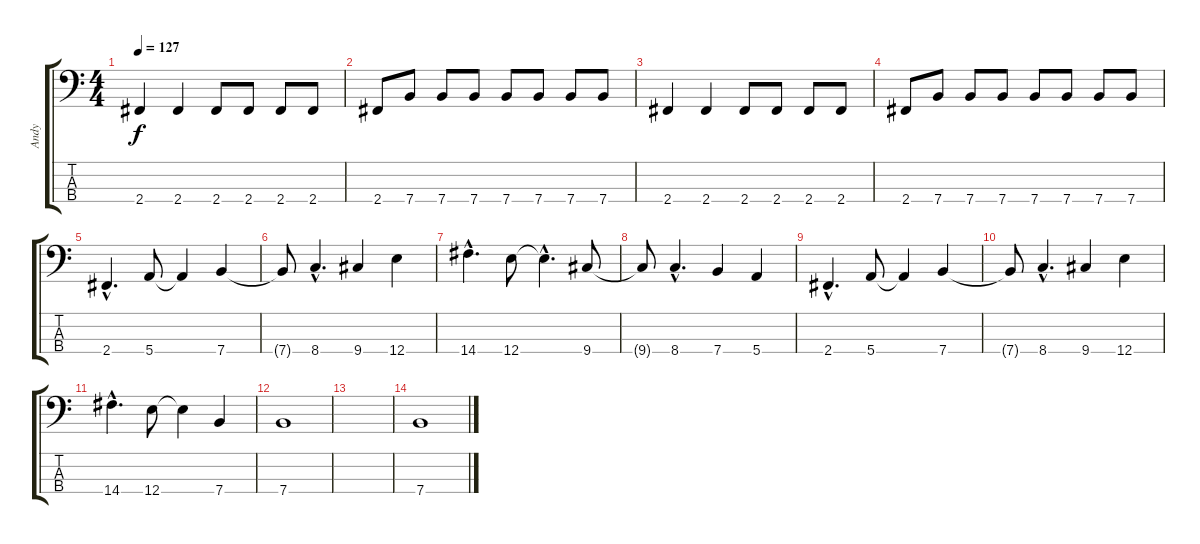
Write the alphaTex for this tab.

\track ("Andy" "Andy") {instrument electricbasspick}
\staff {score tabs}
\tuning (G2 D2 A1 E1) {hide}
\ts (4 4)
\tempo 127
\clef f4
\ks c
2.4.4{dy f} 2.4.4 2.4.8 2.4.8 2.4.8 2.4.8 |
2.4.8 7.4.8 7.4.8 7.4.8 7.4.8 7.4.8 7.4.8 7.4.8 |
2.4.4 2.4.4 2.4.8 2.4.8 2.4.8 2.4.8 |
2.4.8 7.4.8 7.4.8 7.4.8 7.4.8 7.4.8 7.4.8 7.4.8 |
2.4{hac}.4{d} 5.4.8 5.4{t}.4 7.4.4 |
7.4{t}.8 8.4{hac}.4{d} 9.4.4 12.4.4 |
14.4{hac}.4{d} 12.4.8 12.4{hac t}.4{d} 9.4.8 |
9.4{t}.8 8.4{hac}.4{d} 7.4.4 5.4.4 |
2.4{hac}.4{d} 5.4.8 5.4{t}.4 7.4.4 |
7.4{t}.8 8.4{hac}.4{d} 9.4.4 12.4.4 |
14.4{hac}.4{d} 12.4.8 12.4{t}.4 7.4.4 |
7.4.1 |
|
7.4.1
